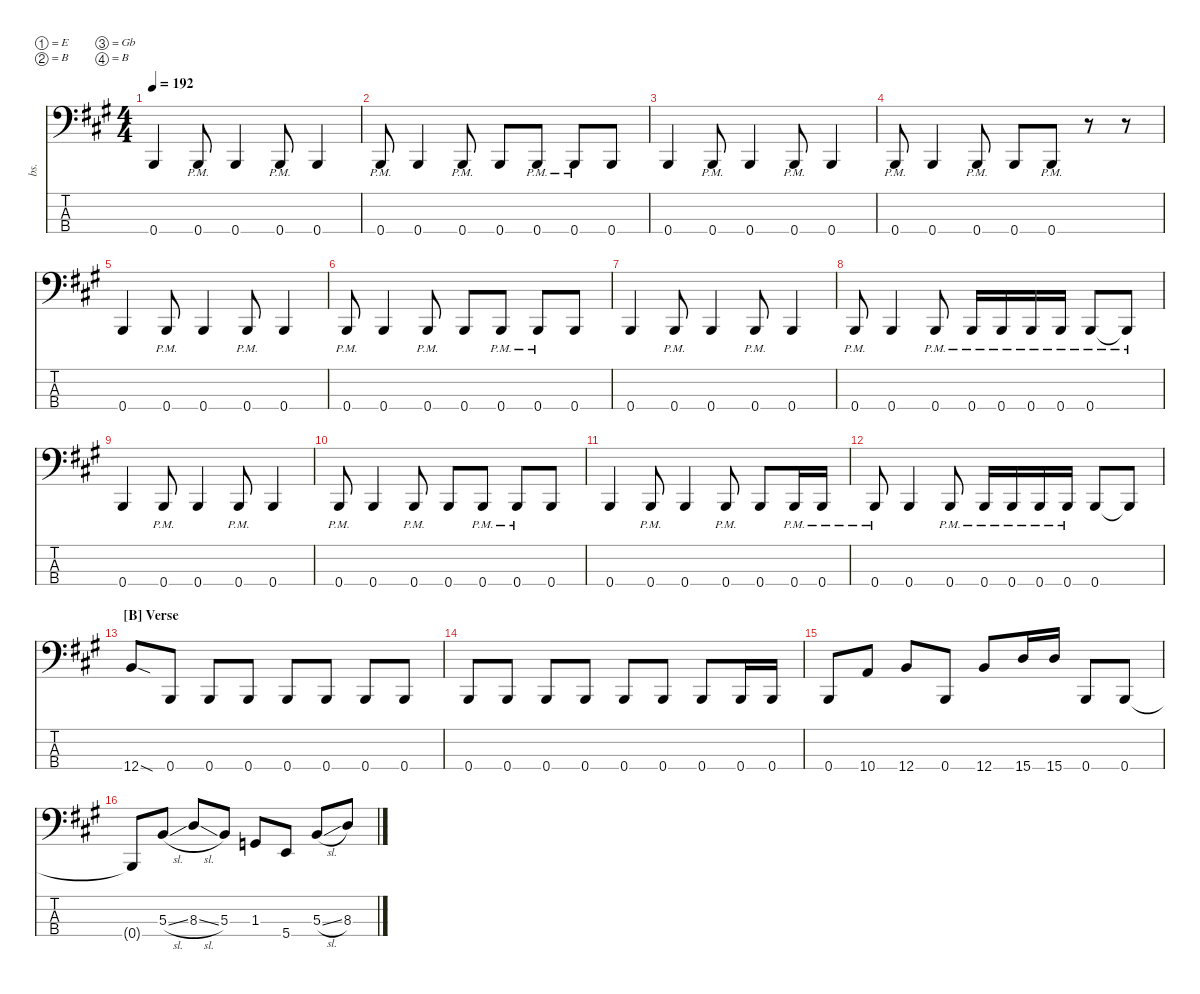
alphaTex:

\defaultSystemsLayout 4
\hideDynamics
\bracketExtendMode nobrackets
\otherSystemsTrackNameOrientation horizontal
\track ("Electric Bass" "bs.") {instrument electricbassfinger}
\staff {score tabs}
\tuning (E2 B1 Gb1 B0)
\ts (4 4)
\tempo 192
\clef f4
\ks a
0.4{acc forcenatural}.4{dy ff beam Up} 0.4{pm acc forcenatural}.8{beam Up} 0.4{acc forcenatural}.4{beam Up} 0.4{pm acc forcenatural}.8{beam Up} 0.4{acc forcenatural}.4{beam Up} |
0.4{pm acc forcenatural}.8{beam Up} 0.4{acc forcenatural}.4{beam Up} 0.4{pm acc forcenatural}.8{beam Up} 0.4{acc forcenatural}.8{beam Up} 0.4{pm acc forcenatural}.8{beam Up} 0.4{pm acc forcenatural}.8{beam Up} 0.4{acc forcenatural}.8{beam Up} |
0.4{acc forcenatural}.4{beam Up} 0.4{pm acc forcenatural}.8{beam Up} 0.4{acc forcenatural}.4{beam Up} 0.4{pm acc forcenatural}.8{beam Up} 0.4{acc forcenatural}.4{beam Up} |
0.4{pm acc forcenatural}.8{beam Up} 0.4{acc forcenatural}.4{beam Up} 0.4{pm acc forcenatural}.8{beam Up} 0.4{acc forcenatural}.8{beam Up} 0.4{pm acc forcenatural}.8{beam Up} r.8{beam Up} r.8{beam Up} |
0.4{acc forcenatural}.4{beam Up} 0.4{pm acc forcenatural}.8{beam Up} 0.4{acc forcenatural}.4{beam Up} 0.4{pm acc forcenatural}.8{beam Up} 0.4{acc forcenatural}.4{beam Up} |
0.4{pm acc forcenatural}.8{beam Up} 0.4{acc forcenatural}.4{beam Up} 0.4{pm acc forcenatural}.8{beam Up} 0.4{acc forcenatural}.8{beam Up} 0.4{pm acc forcenatural}.8{beam Up} 0.4{pm acc forcenatural}.8{beam Up} 0.4{acc forcenatural}.8{beam Up} |
0.4{acc forcenatural}.4{beam Up} 0.4{pm acc forcenatural}.8{beam Up} 0.4{acc forcenatural}.4{beam Up} 0.4{pm acc forcenatural}.8{beam Up} 0.4{acc forcenatural}.4{beam Up} |
0.4{pm acc forcenatural}.8{beam Up} 0.4{acc forcenatural}.4{beam Up} 0.4{pm acc forcenatural}.8{beam Up} 0.4{pm acc forcenatural}.16{beam Up} 0.4{pm acc forcenatural}.16{beam Up} 0.4{pm acc forcenatural}.16{beam Up} 0.4{pm acc forcenatural}.16{beam Up} 0.4{pm acc forcenatural}.8{beam Up} 0.4{pm t acc forcenatural}.8{beam Up} |
0.4{acc forcenatural}.4{beam Up} 0.4{pm acc forcenatural}.8{beam Up} 0.4{acc forcenatural}.4{beam Up} 0.4{pm acc forcenatural}.8{beam Up} 0.4{acc forcenatural}.4{beam Up} |
0.4{pm acc forcenatural}.8{beam Up} 0.4{acc forcenatural}.4{beam Up} 0.4{pm acc forcenatural}.8{beam Up} 0.4{acc forcenatural}.8{beam Up} 0.4{pm acc forcenatural}.8{beam Up} 0.4{pm acc forcenatural}.8{beam Up} 0.4{acc forcenatural}.8{beam Up} |
0.4{acc forcenatural}.4{beam Up} 0.4{pm acc forcenatural}.8{beam Up} 0.4{acc forcenatural}.4{beam Up} 0.4{pm acc forcenatural}.8{beam Up} 0.4{acc forcenatural}.8{beam Up} 0.4{pm acc forcenatural}.16{beam Up} 0.4{pm acc forcenatural}.16{beam Up} |
0.4{pm acc forcenatural}.8{beam Up} 0.4{acc forcenatural}.4{beam Up} 0.4{pm acc forcenatural}.8{beam Up} 0.4{pm acc forcenatural}.16{beam Up} 0.4{pm acc forcenatural}.16{beam Up} 0.4{pm acc forcenatural}.16{beam Up} 0.4{pm acc forcenatural}.16{beam Up} 0.4{acc forcenatural}.8{beam Up} 0.4{t acc forcenatural}.8{beam Up} |
\section ("B" "Verse")
12.4{sod acc forcenatural}.8{beam Up} 0.4{acc forcenatural}.8{beam Up} 0.4{acc forcenatural}.8{beam Up} 0.4{acc forcenatural}.8{beam Up} 0.4{acc forcenatural}.8{beam Up} 0.4{acc forcenatural}.8{beam Up} 0.4{acc forcenatural}.8{beam Up} 0.4{acc forcenatural}.8{beam Up} |
0.4{acc forcenatural}.8{beam Up} 0.4{acc forcenatural}.8{beam Up} 0.4{acc forcenatural}.8{beam Up} 0.4{acc forcenatural}.8{beam Up} 0.4{acc forcenatural}.8{beam Up} 0.4{acc forcenatural}.8{beam Up} 0.4{acc forcenatural}.8{beam Up} 0.4{acc forcenatural}.16{beam Up} 0.4{acc forcenatural}.16{beam Up} |
0.4{acc forcenatural}.8{beam Up} 10.4{acc forcenatural}.8{beam Up} 12.4{acc forcenatural}.8{beam Up} 0.4{acc forcenatural}.8{beam Up} 12.4{acc forcenatural}.8{beam Up} 15.4{acc forcenatural}.16{beam Up} 15.4{acc forcenatural}.16{beam Up} 0.4{acc forcenatural}.8{beam Up} 0.4{acc forcenatural}.8{beam Up} |
0.4{t acc forcenatural}.8{beam Up} 5.3{sl acc forcenatural}.8{beam Up} 8.3{sl acc forcenatural}.8{beam Up} 5.3{acc forcenatural}.8{beam Up} 1.3{acc forcenatural}.8{beam Up} 5.4{acc forcenatural}.8{beam Up} 5.3{sl acc forcenatural}.8{beam Up} 8.3{acc forcenatural}.8{beam Up}
